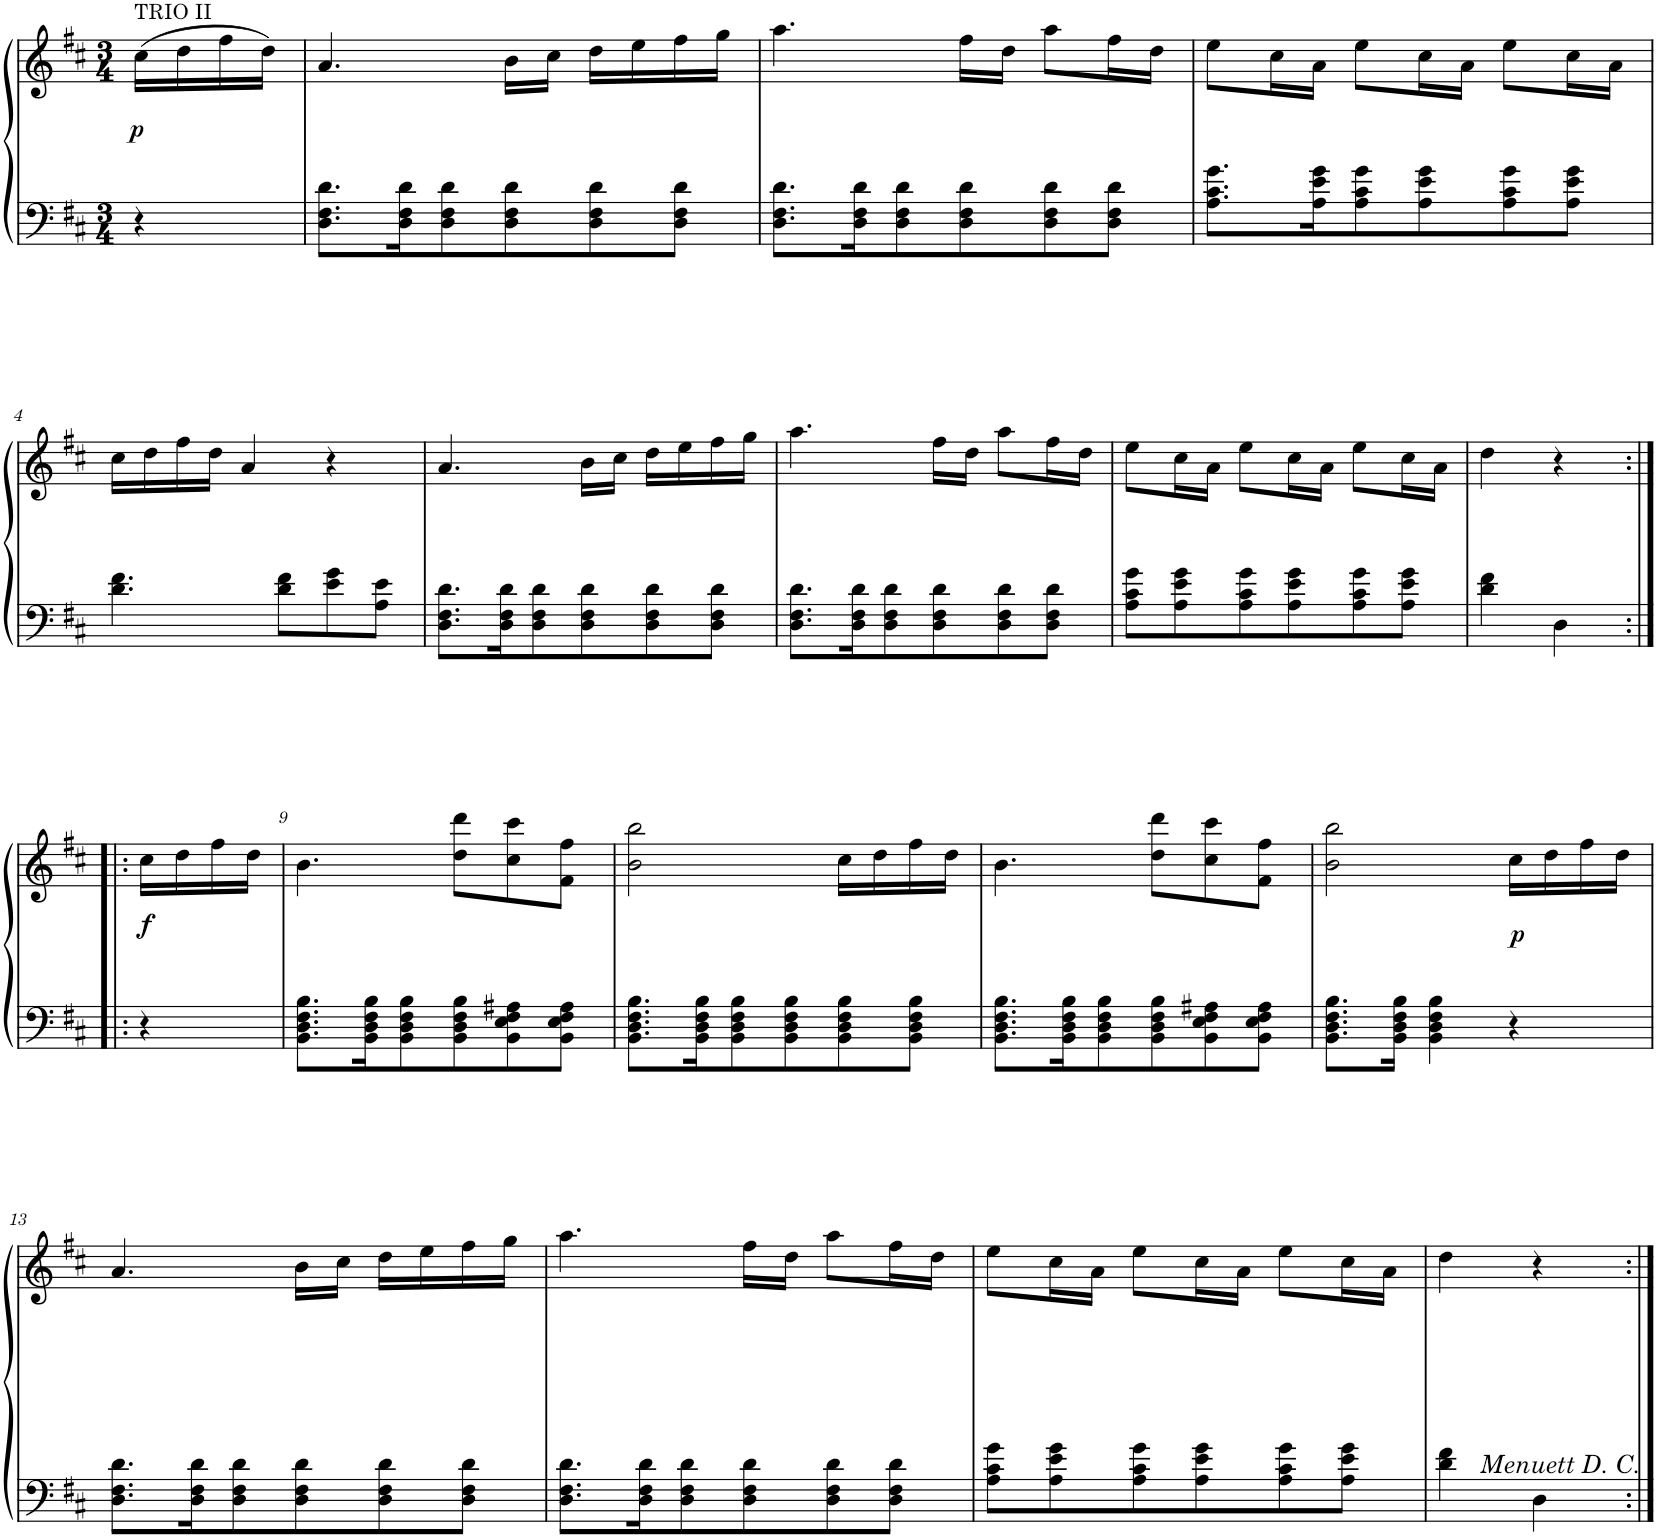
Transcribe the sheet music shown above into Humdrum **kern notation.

**kern	**kern	**dynam
*part1	*part1	*part1
*staff2	*staff1	*staff1/2
*I"Piano	*	*
*I'Pno.	*	*
*clefF4	*clefG2	*
*k[f#c#]	*k[f#c#]	*
*M3/4	*M3/4	*
=	=	=
!	!LO:TX:a:t=TRIO II	!
!	!	!LO:DY:b
4r	(16cc#\LL	p
.	16dd\	.
.	16ff#\	.
.	16dd\JJ)	.
=1	=1	=1
8.D\ 8.F#\ 8.d\L	4.a/	.
16D\ 16F#\ 16d\K	.	.
8D\ 8F#\ 8d\	.	.
8D\ 8F#\ 8d\	16b\LL	.
.	16cc#\JJ	.
8D\ 8F#\ 8d\	16dd\LL	.
.	16ee\	.
8D\ 8F#\ 8d\J	16ff#\	.
.	16gg\JJ	.
=2	=2	=2
8.D\ 8.F#\ 8.d\L	4.aa\	.
16D\ 16F#\ 16d\K	.	.
8D\ 8F#\ 8d\	.	.
8D\ 8F#\ 8d\	16ff#\LL	.
.	16dd\JJ	.
8D\ 8F#\ 8d\	8aa\L	.
8D\ 8F#\ 8d\J	16ff#\L	.
.	16dd\JJ	.
=3	=3	=3
8.A\ 8.c#\ 8.g\L	8ee\L	.
.	16cc#\L	.
16A\ 16e\ 16g\K	16a\JJ	.
8A\ 8c#\ 8g\	8ee\L	.
8A\ 8e\ 8g\	16cc#\L	.
.	16a\JJ	.
8A\ 8c#\ 8g\	8ee\L	.
8A\ 8e\ 8g\J	16cc#\L	.
.	16a\JJ	.
!!LO:LB:g=z
=4	=4	=4
4.d\ 4.f#\	16cc#\LL	.
.	16dd\	.
.	16ff#\	.
.	16dd\JJ	.
.	4a/	.
8d\ 8f#\L	.	.
8e\ 8g\	4r	.
8A\ 8e\J	.	.
=5	=5	=5
8.D\ 8.F#\ 8.d\L	4.a/	.
16D\ 16F#\ 16d\K	.	.
8D\ 8F#\ 8d\	.	.
8D\ 8F#\ 8d\	16b\LL	.
.	16cc#\JJ	.
8D\ 8F#\ 8d\	16dd\LL	.
.	16ee\	.
8D\ 8F#\ 8d\J	16ff#\	.
.	16gg\JJ	.
=6	=6	=6
8.D\ 8.F#\ 8.d\L	4.aa\	.
16D\ 16F#\ 16d\K	.	.
8D\ 8F#\ 8d\	.	.
8D\ 8F#\ 8d\	16ff#\LL	.
.	16dd\JJ	.
8D\ 8F#\ 8d\	8aa\L	.
8D\ 8F#\ 8d\J	16ff#\L	.
.	16dd\JJ	.
=7	=7	=7
8A\ 8c#\ 8g\L	8ee\L	.
8A\ 8e\ 8g\	16cc#\L	.
.	16a\JJ	.
8A\ 8c#\ 8g\	8ee\L	.
8A\ 8e\ 8g\	16cc#\L	.
.	16a\JJ	.
8A\ 8c#\ 8g\	8ee\L	.
8A\ 8e\ 8g\J	16cc#\L	.
.	16a\JJ	.
=8	=8	=8
4d\ 4f#\	4dd\	.
4D\	4r	.
!!LO:LB:g=z
=8X1:|!|:	=8X1:|!|:	=8X1:|!|:
!	!	!LO:DY:b
4r	16cc#\LL	f
.	16dd\	.
.	16ff#\	.
.	16dd\JJ	.
=9	=9	=9
8.BB\ 8.D\ 8.F#\ 8.B\L	4.b\	.
16BB\ 16D\ 16F#\ 16B\K	.	.
8BB\ 8D\ 8F#\ 8B\	.	.
8BB\ 8D\ 8F#\ 8B\	8dd\ 8ddd\L	.
8BB\ 8E\ 8F#\ 8A#X\	8cc#\ 8ccc#\	.
8BB\ 8E\ 8F#\ 8A#\J	8f#\ 8ff#\J	.
=10	=10	=10
8.BB\ 8.D\ 8.F#\ 8.B\L	2b\ 2bb\	.
16BB\ 16D\ 16F#\ 16B\K	.	.
8BB\ 8D\ 8F#\ 8B\	.	.
8BB\ 8D\ 8F#\ 8B\	.	.
8BB\ 8D\ 8F#\ 8B\	16cc#\LL	.
.	16dd\	.
8BB\ 8D\ 8F#\ 8B\J	16ff#\	.
.	16dd\JJ	.
=11	=11	=11
8.BB\ 8.D\ 8.F#\ 8.B\L	4.b\	.
16BB\ 16D\ 16F#\ 16B\K	.	.
8BB\ 8D\ 8F#\ 8B\	.	.
8BB\ 8D\ 8F#\ 8B\	8dd\ 8ddd\L	.
8BB\ 8E\ 8F#\ 8A#X\	8cc#\ 8ccc#\	.
8BB\ 8E\ 8F#\ 8A#\J	8f#\ 8ff#\J	.
=12	=12	=12
8.BB\ 8.D\ 8.F#\ 8.B\L	2b\ 2bb\	.
16BB\ 16D\ 16F#\ 16B\Jk	.	.
4BB\ 4D\ 4F#\ 4B\	.	.
!	!	!LO:DY:b
4r	16cc#\LL	p
.	16dd\	.
.	16ff#\	.
.	16dd\JJ	.
!!LO:LB:g=z
=13	=13	=13
8.D\ 8.F#\ 8.d\L	4.a/	.
16D\ 16F#\ 16d\K	.	.
8D\ 8F#\ 8d\	.	.
8D\ 8F#\ 8d\	16b\LL	.
.	16cc#\JJ	.
8D\ 8F#\ 8d\	16dd\LL	.
.	16ee\	.
8D\ 8F#\ 8d\J	16ff#\	.
.	16gg\JJ	.
=14	=14	=14
8.D\ 8.F#\ 8.d\L	4.aa\	.
16D\ 16F#\ 16d\K	.	.
8D\ 8F#\ 8d\	.	.
8D\ 8F#\ 8d\	16ff#\LL	.
.	16dd\JJ	.
8D\ 8F#\ 8d\	8aa\L	.
8D\ 8F#\ 8d\J	16ff#\L	.
.	16dd\JJ	.
=15	=15	=15
8A\ 8c#\ 8g\L	8ee\L	.
8A\ 8e\ 8g\	16cc#\L	.
.	16a\JJ	.
8A\ 8c#\ 8g\	8ee\L	.
8A\ 8e\ 8g\	16cc#\L	.
.	16a\JJ	.
8A\ 8c#\ 8g\	8ee\L	.
8A\ 8e\ 8g\J	16cc#\L	.
.	16a\JJ	.
=16	=16	=16
4d\ 4f#\	4dd\	.
!	!LO:TX:b:i:t=Menuett D. C.	!
4D\	4r	.
=:|!	=:|!	=:|!
*-	*-	*-
